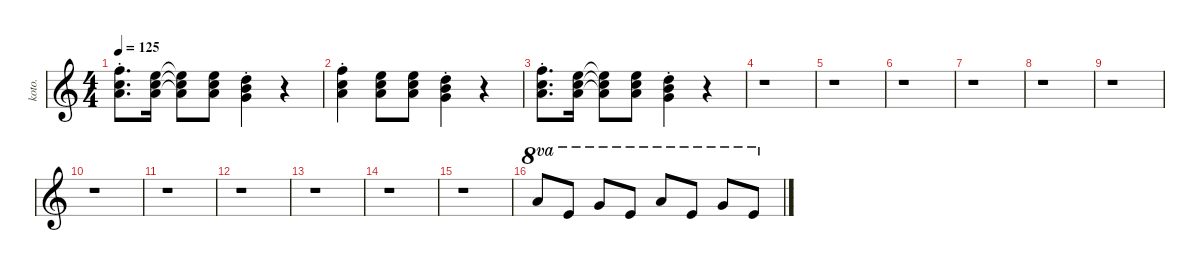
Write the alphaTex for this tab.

\defaultSystemsLayout 4
\hideDynamics
\bracketExtendMode nobrackets
\otherSystemsTrackNameOrientation horizontal
\track ("Synth - koto" "koto.") {instrument koto}
\staff {score}
\tuning (E4 B3 G3 D3 A2 E2)
\ts (4 4)
\tempo 125
\clef g2
\ks c
(13.1{st} 13.2{st} 14.3{st}).8{d dy f beam Down} (12.1 13.2 14.3).16{beam Down} (12.1{t} 13.2{t} 14.3{t}).8{beam Down} (12.1 13.2 14.3).8{beam Down} (10.1{st} 12.2{st} 12.3{st}).4{beam Down} r.4{beam Down} |
(13.1{st} 13.2{st} 14.3{st}).4{beam Down} (12.1 13.2 14.3).8{beam Down} (12.1 13.2 14.3).8{beam Down} (10.1{st} 12.2{st} 12.3{st}).4{beam Down} r.4{beam Down} |
(13.1{st} 13.2{st} 14.3{st}).8{d beam Down} (12.1 13.2 14.3).16{beam Down} (12.1{t} 13.2{t} 14.3{t}).8{beam Down} (12.1 13.2 14.3).8{beam Down} (10.1{st} 12.2{st} 12.3{st}).4{beam Down} r.4{beam Down} |
r.1{beam Down} |
r.1{beam Down} |
r.1{beam Down} |
r.1{beam Down} |
r.1{beam Down} |
r.1{beam Down} |
r.1{beam Down} |
r.1{beam Down} |
r.1{beam Down} |
r.1{beam Down} |
r.1{beam Down} |
r.1{beam Down} |
17.1.8{ot 8va beam Up} 17.2.8{ot 8va beam Up} 15.1.8{ot 8va beam Up} 17.2.8{ot 8va beam Up} 17.1.8{ot 8va beam Up} 17.2.8{ot 8va beam Up} 15.1.8{ot 8va beam Up} 17.2.8{ot 8va beam Up}
